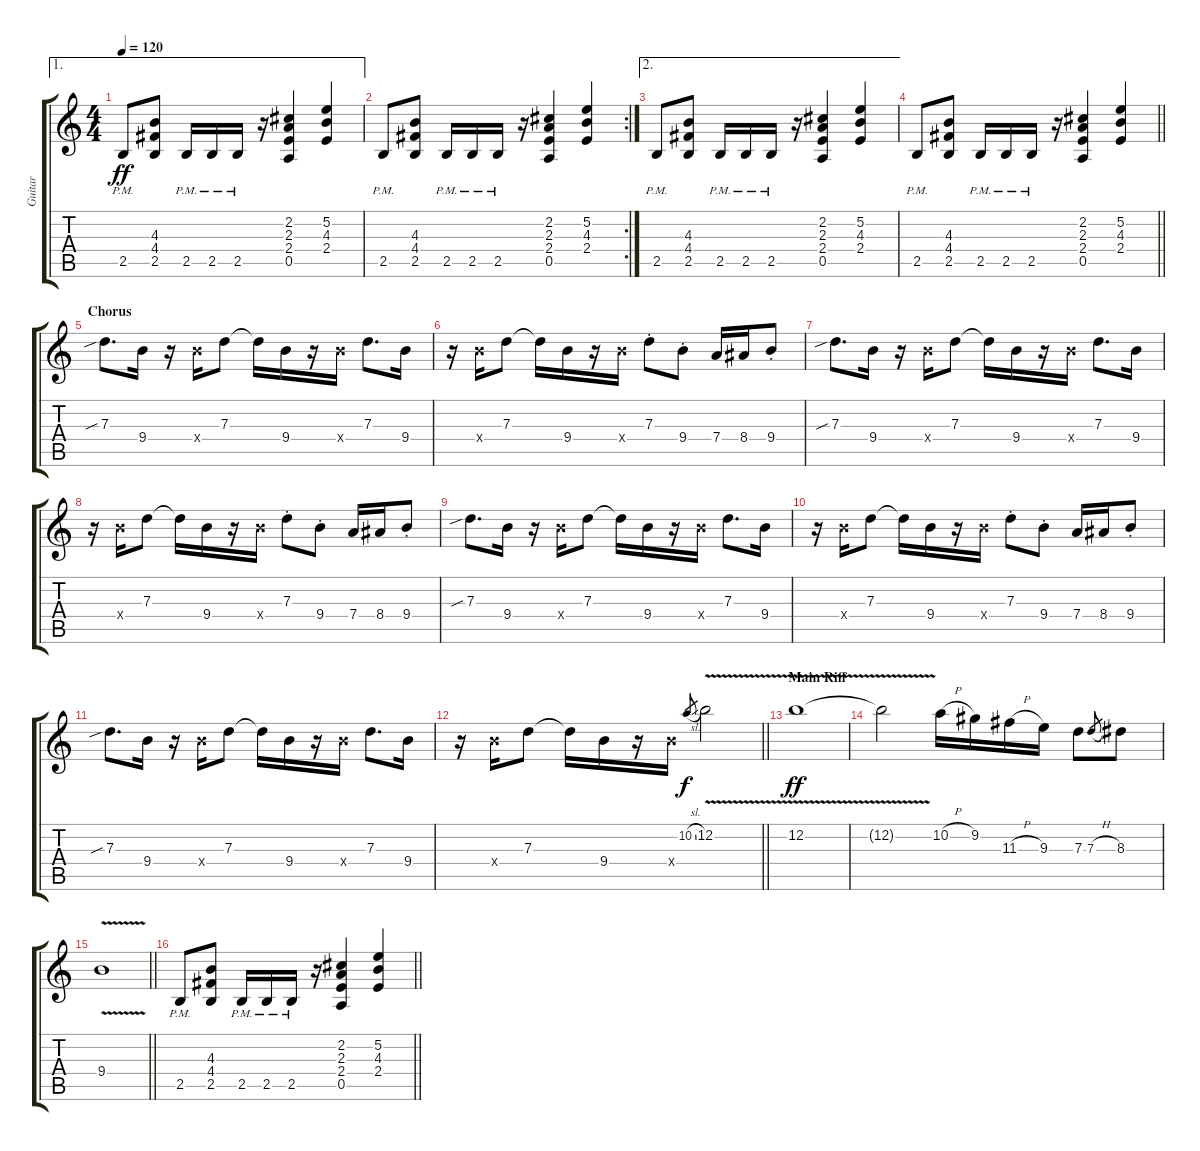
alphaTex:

\track ("Guitar" "Guitar") {instrument overdrivenguitar}
\staff {score tabs}
\tuning (E4 B3 G3 D3 A2 E2) {hide}
\ae 1
\ts (4 4)
\tempo 120
\clef g2
\ks c
2.5{pm}.8{dy ff} (4.3 4.4 2.5).8 2.5{pm}.16 2.5{pm}.16 2.5{pm}.16 r.16 (2.2 2.3 2.4 0.5).4 (5.2 4.3 2.4).4 |
\rc 2
2.5{pm}.8 (4.3 4.4 2.5).8 2.5{pm}.16 2.5{pm}.16 2.5{pm}.16 r.16 (2.2 2.3 2.4 0.5).4 (5.2 4.3 2.4).4 |
\ae 2
2.5{pm}.8 (4.3 4.4 2.5).8 2.5{pm}.16 2.5{pm}.16 2.5{pm}.16 r.16 (2.2 2.3 2.4 0.5).4 (5.2 4.3 2.4).4 |
\barLineRight lightlight
2.5{pm}.8 (4.3 4.4 2.5).8 2.5{pm}.16 2.5{pm}.16 2.5{pm}.16 r.16 (2.2 2.3 2.4 0.5).4 (5.2 4.3 2.4).4 |
\section ("" "Chorus")
7.3{sib}.8{d} 9.4.16 r.16 9.4{x}.16 7.3.8 7.3{t}.16 9.4.16 r.16 9.4{x}.16 7.3.8{d} 9.4.16 |
r.16 9.4{x}.16 7.3.8 7.3{t}.16 9.4.16 r.16 9.4{x}.16 7.3{st}.8 9.4{st}.8 7.4.16 8.4.16 9.4{st}.8 |
7.3{sib}.8{d} 9.4.16 r.16 9.4{x}.16 7.3.8 7.3{t}.16 9.4.16 r.16 9.4{x}.16 7.3.8{d} 9.4.16 |
r.16 9.4{x}.16 7.3.8 7.3{t}.16 9.4.16 r.16 9.4{x}.16 7.3{st}.8 9.4{st}.8 7.4.16 8.4.16 9.4{st}.8 |
7.3{sib}.8{d} 9.4.16 r.16 9.4{x}.16 7.3.8 7.3{t}.16 9.4.16 r.16 9.4{x}.16 7.3.8{d} 9.4.16 |
r.16 9.4{x}.16 7.3.8 7.3{t}.16 9.4.16 r.16 9.4{x}.16 7.3{st}.8 9.4{st}.8 7.4.16 8.4.16 9.4{st}.8 |
7.3{sib}.8{d} 9.4.16 r.16 9.4{x}.16 7.3.8 7.3{t}.16 9.4.16 r.16 9.4{x}.16 7.3.8{d} 9.4.16 |
\barLineRight lightlight
r.16 9.4{x}.16 7.3.8 7.3{t}.16 9.4.16 r.16 9.4{x}.16 10.2{sl}.8{gr dy f} 12.2{v}.2 |
\section ("" "Main Riff")
12.2{v}.1{dy ff} |
12.2{v t}.2 10.2{h}.16 9.2.16 11.3{h}.16 9.3.16 7.3.8 7.3{h}.8{gr} 8.3.8 |
\barLineRight lightlight
9.4{v}.1 |
\barLineRight lightlight
2.5{pm}.8 (4.3 4.4 2.5).8 2.5{pm}.16 2.5{pm}.16 2.5{pm}.16 r.16 (2.2 2.3 2.4 0.5).4 (5.2 4.3 2.4).4
